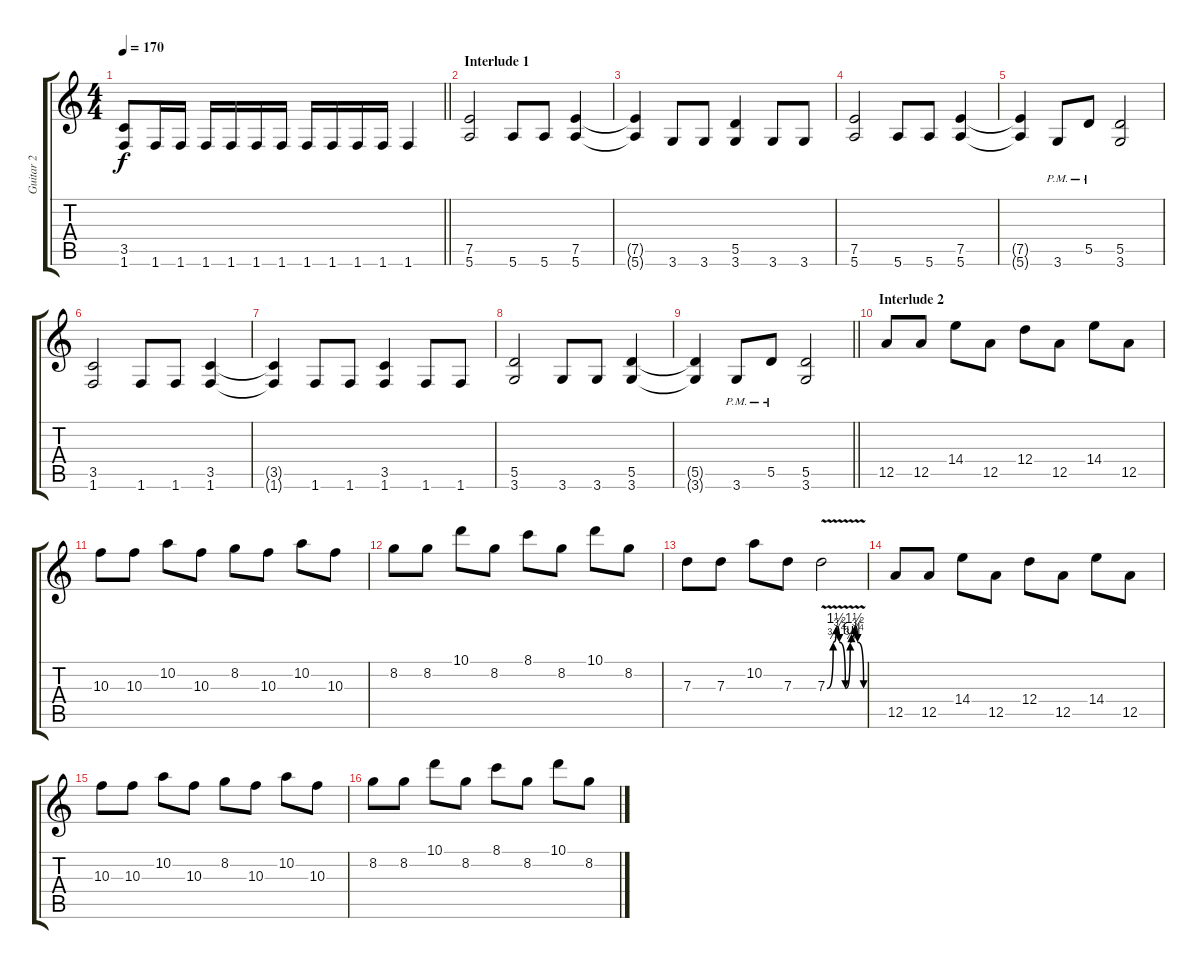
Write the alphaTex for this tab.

\track ("Guitar 2" "Guitar 2") {instrument distortionguitar}
\staff {score tabs}
\tuning (E4 B3 G3 D3 A2 E2) {hide}
\ts (4 4)
\tempo 170
\clef g2
\barLineRight lightlight
\ks c
(3.5 1.6).8{dy f} 1.6.16 1.6.16 1.6.16 1.6.16 1.6.16 1.6.16 1.6.16 1.6.16 1.6.16 1.6.16 1.6.4 |
\section ("" "Interlude 1")
(7.5 5.6).2 5.6.8 5.6.8 (7.5 5.6).4 |
(7.5{t} 5.6{t}).4 3.6.8 3.6.8 (5.5 3.6).4 3.6.8 3.6.8 |
(7.5 5.6).2 5.6.8 5.6.8 (7.5 5.6).4 |
(7.5{t} 5.6{t}).4 3.6{pm}.8 5.5{pm}.8 (5.5 3.6).2 |
(3.5 1.6).2 1.6.8 1.6.8 (3.5 1.6).4 |
(3.5{t} 1.6{t}).4 1.6.8 1.6.8 (3.5 1.6).4 1.6.8 1.6.8 |
(5.5 3.6).2 3.6.8 3.6.8 (5.5 3.6).4 |
\barLineRight lightlight
(5.5{t} 3.6{t}).4 3.6{pm}.8 5.5{pm}.8 (5.5 3.6).2 |
\section ("" "Interlude 2")
12.5.8 12.5.8 14.4.8 12.5.8 12.4.8 12.5.8 14.4.8 12.5.8 |
10.3.8 10.3.8 10.2.8 10.3.8 8.2.8 10.3.8 10.2.8 10.3.8 |
8.2.8 8.2.8 10.1.8 8.2.8 8.1.8 8.2.8 10.1.8 8.2.8 |
7.3.8 7.3.8 10.2.8 7.3.8 7.3{be (custom 0 0 10 3 15 6 20 3 30 0 38 3 40 4 45 6 50 3 60 0) v}.2{instrument guitarharmonics} |
12.5.8{instrument distortionguitar} 12.5.8 14.4.8 12.5.8 12.4.8 12.5.8 14.4.8 12.5.8 |
10.3.8 10.3.8 10.2.8 10.3.8 8.2.8 10.3.8 10.2.8 10.3.8 |
8.2.8 8.2.8 10.1.8 8.2.8 8.1.8 8.2.8 10.1.8 8.2.8
